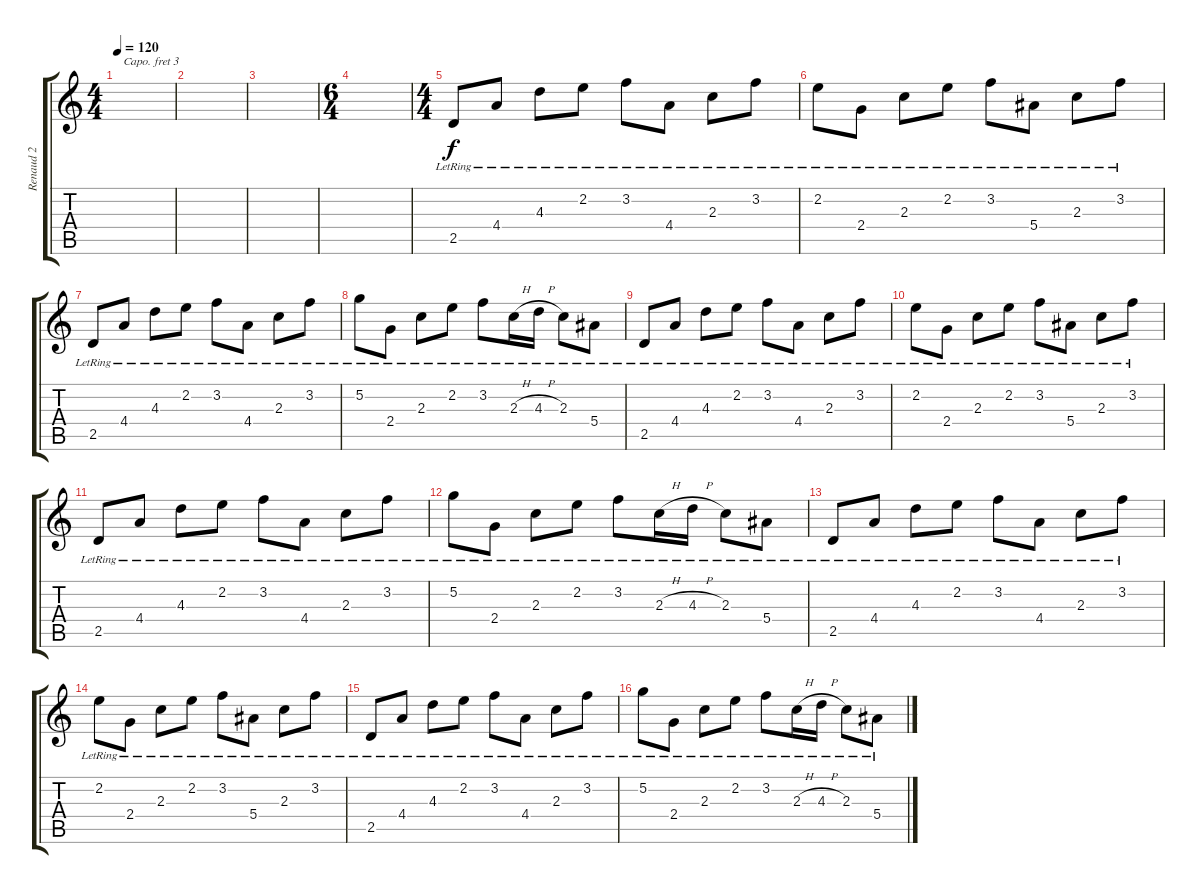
\track ("Renaud 2" "Renaud 2") {instrument electricguitarclean}
\staff {score tabs}
\capo 3
\tuning (E4 B3 G3 D3 A2 E2) {hide}
\ts (4 4)
\tempo 120
\clef g2
\ks c
|
|
|
\ts (6 4)
|
\ts (4 4)
2.5{lr}.8 4.4{lr}.8 4.3{lr}.8 2.2{lr}.8 3.2{lr}.8 4.4{lr}.8 2.3{lr}.8 3.2{lr}.8 |
2.2{lr}.8 2.4{lr}.8 2.3{lr}.8 2.2{lr}.8 3.2{lr}.8 5.4{lr}.8 2.3{lr}.8 3.2{lr}.8 |
2.5{lr}.8 4.4{lr}.8 4.3{lr}.8 2.2{lr}.8 3.2{lr}.8 4.4{lr}.8 2.3{lr}.8 3.2{lr}.8 |
5.2{lr}.8 2.4{lr}.8 2.3{lr}.8 2.2{lr}.8 3.2{lr}.8 2.3{h lr}.16 4.3{h lr}.16 2.3{lr}.8 5.4{lr}.8 |
2.5{lr}.8 4.4{lr}.8 4.3{lr}.8 2.2{lr}.8 3.2{lr}.8 4.4{lr}.8 2.3{lr}.8 3.2{lr}.8 |
2.2{lr}.8 2.4{lr}.8 2.3{lr}.8 2.2{lr}.8 3.2{lr}.8 5.4{lr}.8 2.3{lr}.8 3.2{lr}.8 |
2.5{lr}.8 4.4{lr}.8 4.3{lr}.8 2.2{lr}.8 3.2{lr}.8 4.4{lr}.8 2.3{lr}.8 3.2{lr}.8 |
5.2{lr}.8 2.4{lr}.8 2.3{lr}.8 2.2{lr}.8 3.2{lr}.8 2.3{h lr}.16 4.3{h lr}.16 2.3{lr}.8 5.4{lr}.8 |
2.5{lr}.8 4.4{lr}.8 4.3{lr}.8 2.2{lr}.8 3.2{lr}.8 4.4{lr}.8 2.3{lr}.8 3.2{lr}.8 |
2.2{lr}.8 2.4{lr}.8 2.3{lr}.8 2.2{lr}.8 3.2{lr}.8 5.4{lr}.8 2.3{lr}.8 3.2{lr}.8 |
2.5{lr}.8 4.4{lr}.8 4.3{lr}.8 2.2{lr}.8 3.2{lr}.8 4.4{lr}.8 2.3{lr}.8 3.2{lr}.8 |
5.2{lr}.8 2.4{lr}.8 2.3{lr}.8 2.2{lr}.8 3.2{lr}.8 2.3{h lr}.16 4.3{h lr}.16 2.3{lr}.8 5.4{lr}.8
